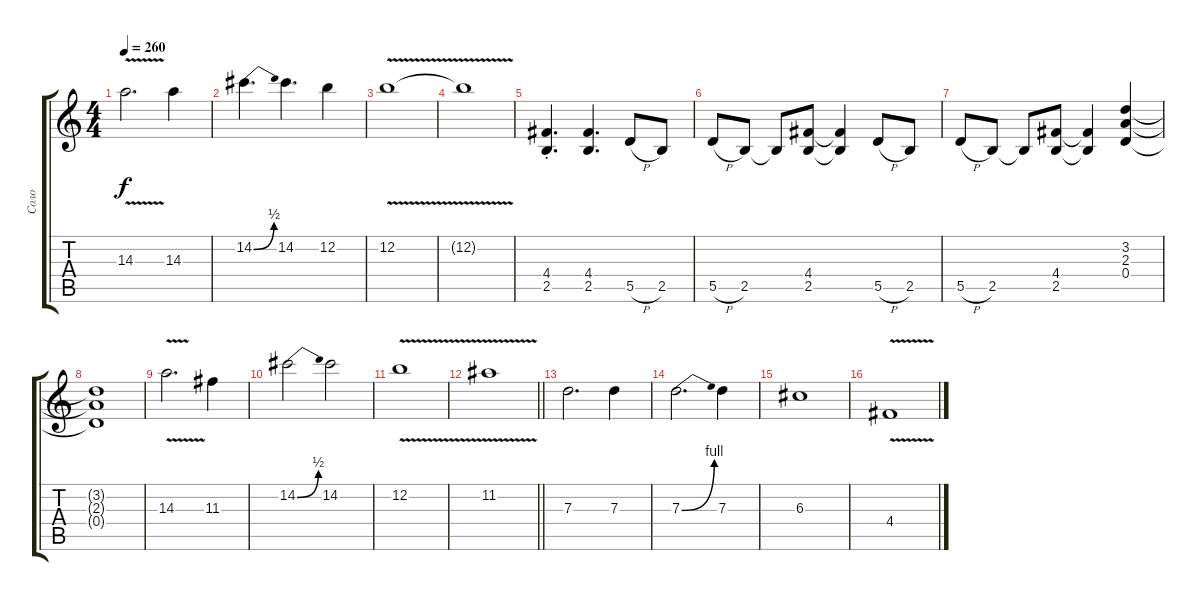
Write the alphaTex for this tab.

\track ("Соло" "Соло") {instrument distortionguitar}
\staff {score tabs}
\tuning (E4 B3 G3 D3 A2 E2) {hide}
\ts (4 4)
\tempo 260
\clef g2
\ks c
14.3{v}.2{d dy f} 14.3.4 |
14.2{be (bend 0 0 60 2)}.4{d} 14.2.4{d} 12.2.4 |
12.2{v}.1 |
12.2{t}.1 |
(4.4{st} 2.5{st}).4{d} (4.4 2.5).4{d} 5.5{h}.8 2.5.8 |
5.5{h}.8 2.5.8 2.5{t}.8 (4.4 2.5).8 (4.4{t} 2.5{t}).4 5.5{h}.8 2.5.8 |
5.5{h}.8 2.5.8 2.5{t}.8 (4.4 2.5).8 (4.4{t} 2.5{t}).4 (3.2 2.3 0.4).4 |
(3.2{t} 2.3{t} 0.4{t}).1 |
14.3{v}.2{d} 11.3.4 |
14.2{be (bend 0 0 60 2)}.2 14.2.2 |
12.2{v}.1 |
\barLineRight lightlight
11.2{v}.1 |
7.3.2{d} 7.3.4 |
7.3{be (bend 0 0 60 4)}.2{d} 7.3.4 |
6.3.1 |
4.4{v}.1
